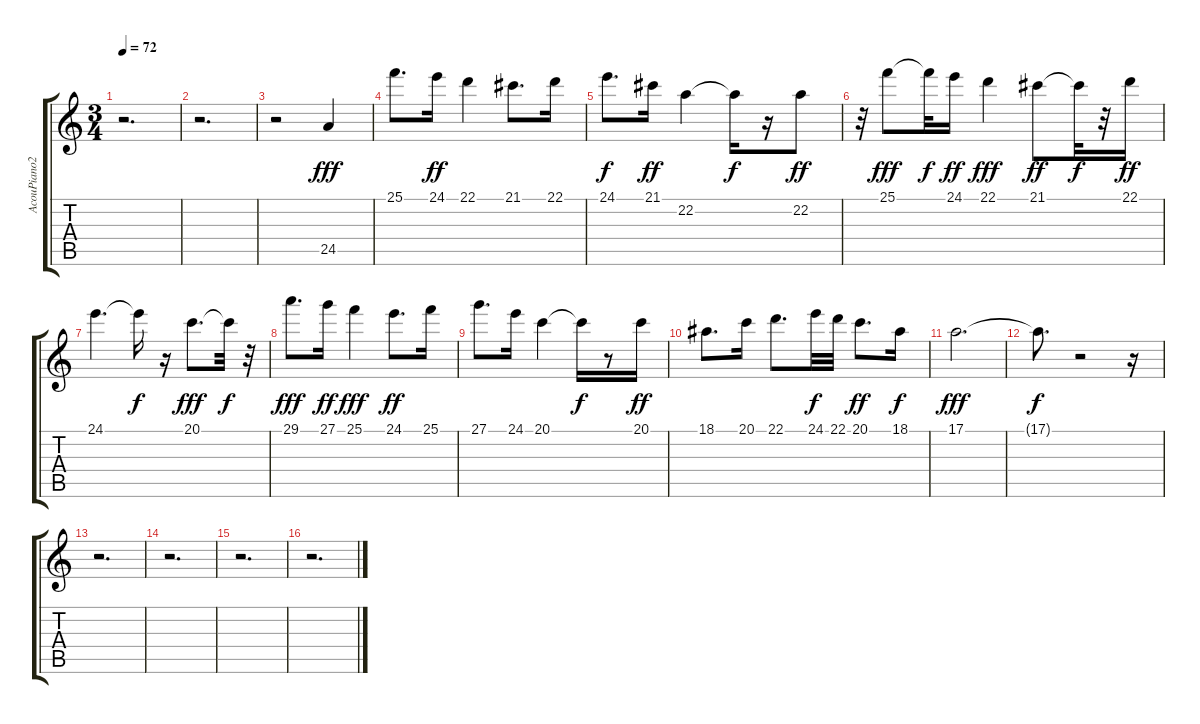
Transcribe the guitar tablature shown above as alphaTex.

\track ("AcouPiano2" "AcouPiano2") {instrument brightacousticpiano}
\staff {score tabs}
\tuning (E4 B3 G3 D3 A2 E2) {hide}
\ts (3 4)
\tempo 72
\clef g2
\ks c
r.2{d dy fff} |
r.2{d} |
r.2 24.5.4 |
25.1.8{d} 24.1.16{dy ff} 22.1.4 21.1.8{d} 22.1.16 |
24.1.8{d dy f} 21.1.16{dy ff} 22.2.4 22.2{t}.16{dy f} r.16 22.2.8{dy ff} |
r.32 25.1.8{dy fff} 25.1{t}.32{dy f} 24.1.16{dy ff} 22.1.4{dy fff} 21.1.8{dy ff} 21.1{t}.32{dy f} r.32 22.1.16{dy ff} |
24.1.4{d} 24.1{t}.16{dy f} r.16 20.1.8{d dy fff} 20.1{t}.32{dy f} r.32 |
29.1.8{d dy fff} 27.1.16{dy ff} 25.1.4{dy fff} 24.1.8{d dy ff} 25.1.16 |
27.1.8{d} 24.1.16 20.1.4 20.1{t}.16{dy f} r.8 20.1.16{dy ff} |
18.1.8{d} 20.1.16 22.1.8{d} 24.1.32{dy f} 22.1.32 20.1.8{d dy ff} 18.1.16{dy f} |
17.1.2{d dy fff} |
17.1{t}.8{d dy f} r.2 r.16 |
r.2{d} |
r.2{d} |
r.2{d} |
r.2{d}
